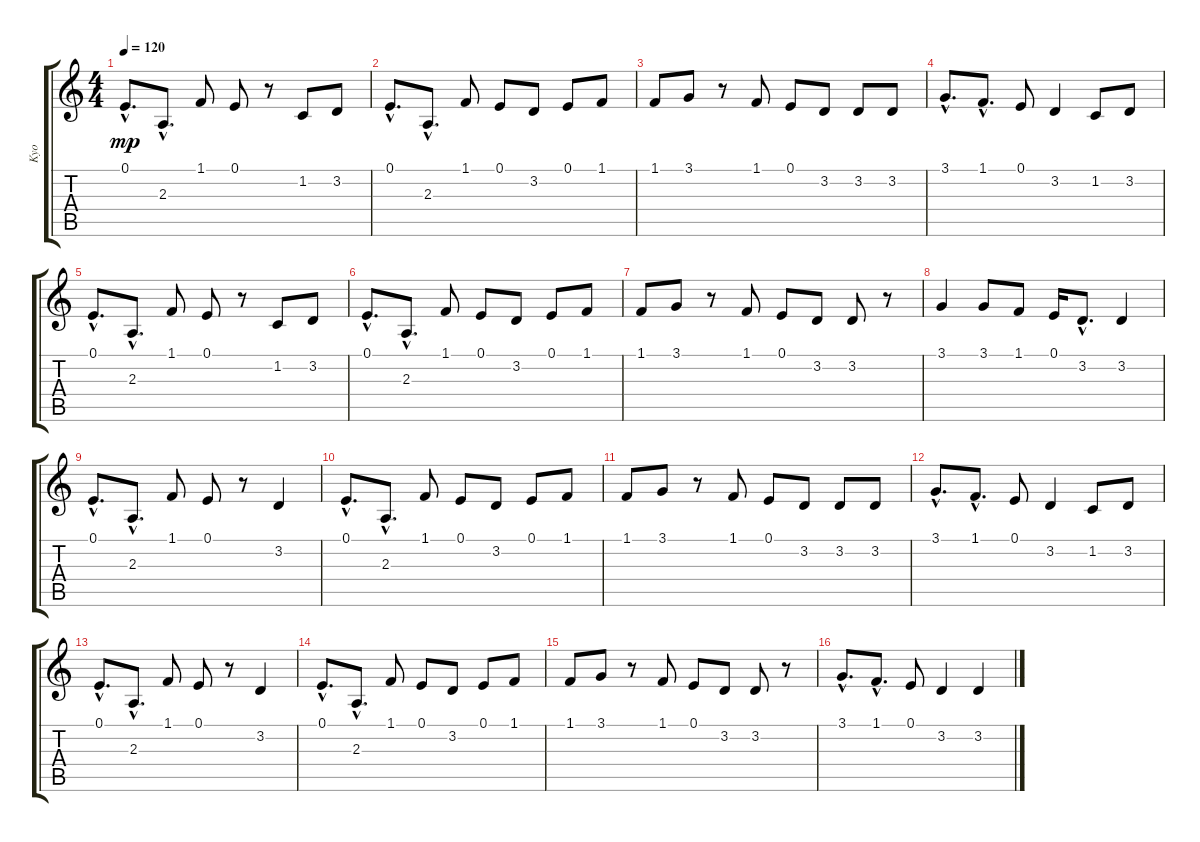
\track ("Kyo" "Kyo") {instrument fx5brightness}
\staff {score tabs}
\tuning (E4 B3 G3 D3 A2 E2) {hide}
\ts (4 4)
\tempo 120
\clef g2
\ks c
0.1{hac}.8{d dy mp} 2.3{hac}.8{d} 1.1.8 0.1.8 r.8 1.2.8 3.2.8 |
0.1{hac}.8{d} 2.3{hac}.8{d} 1.1.8 0.1.8 3.2.8 0.1.8 1.1.8 |
1.1.8 3.1.8 r.8 1.1.8 0.1.8 3.2.8 3.2.8 3.2.8 |
3.1{hac}.8{d} 1.1{hac}.8{d} 0.1.8 3.2.4 1.2.8 3.2.8 |
0.1{hac}.8{d} 2.3{hac}.8{d} 1.1.8 0.1.8 r.8 1.2.8 3.2.8 |
0.1{hac}.8{d} 2.3{hac}.8{d} 1.1.8 0.1.8 3.2.8 0.1.8 1.1.8 |
1.1.8 3.1.8 r.8 1.1.8 0.1.8 3.2.8 3.2.8 r.8 |
3.1.4 3.1.8 1.1.8 0.1.16 3.2{hac}.8{d} 3.2.4 |
0.1{hac}.8{d} 2.3{hac}.8{d} 1.1.8 0.1.8 r.8 3.2.4 |
0.1{hac}.8{d} 2.3{hac}.8{d} 1.1.8 0.1.8 3.2.8 0.1.8 1.1.8 |
1.1.8 3.1.8 r.8 1.1.8 0.1.8 3.2.8 3.2.8 3.2.8 |
3.1{hac}.8{d} 1.1{hac}.8{d} 0.1.8 3.2.4 1.2.8 3.2.8 |
0.1{hac}.8{d} 2.3{hac}.8{d} 1.1.8 0.1.8 r.8 3.2.4 |
0.1{hac}.8{d} 2.3{hac}.8{d} 1.1.8 0.1.8 3.2.8 0.1.8 1.1.8 |
1.1.8 3.1.8 r.8 1.1.8 0.1.8 3.2.8 3.2.8 r.8 |
3.1{hac}.8{d} 1.1{hac}.8{d} 0.1.8 3.2.4 3.2.4
